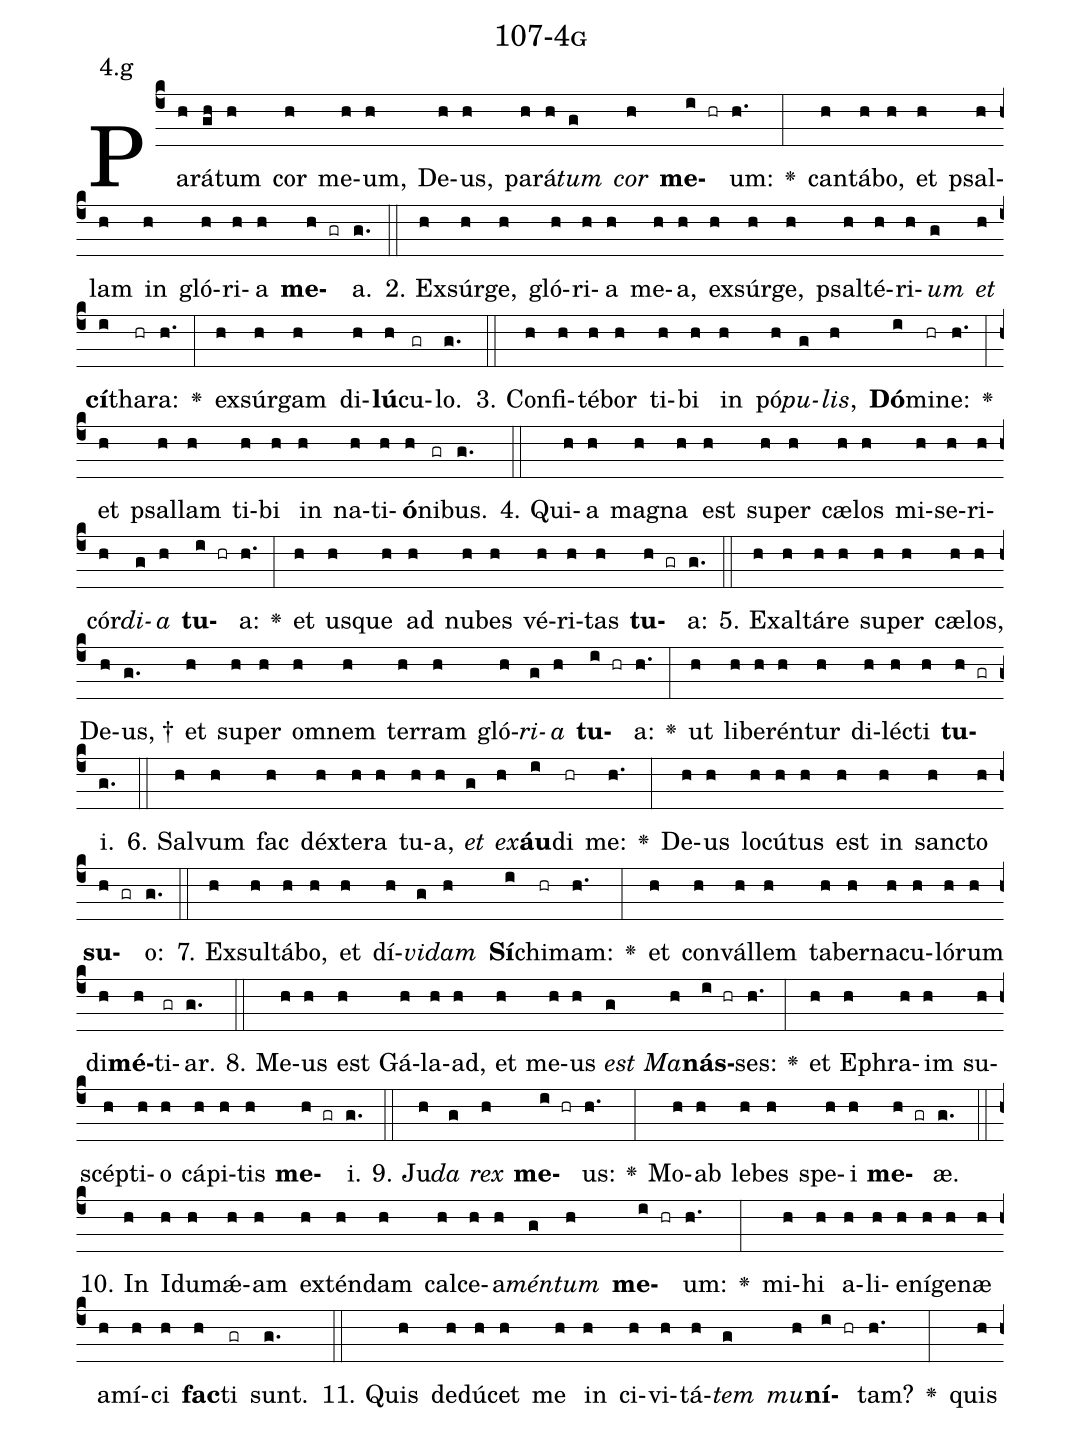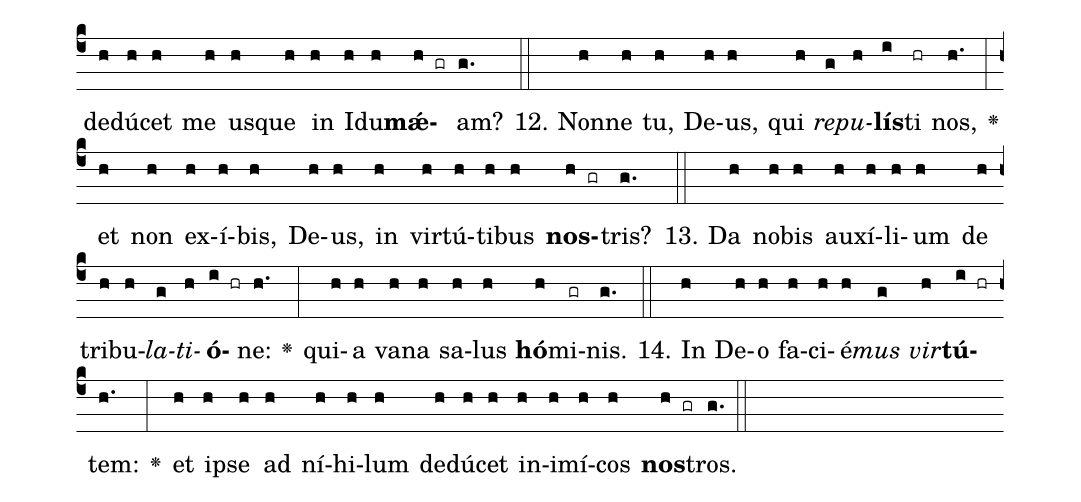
name: 107-4g;
annotation: 4.g;
%%
(c4)Pa(h)rá(gh)tum(h) cor(h) me(h)um,(h) De(h)us,(h) pa(h)rá(h)<i>tum</i>(g) <i>cor</i>(h) <b>me</b>(i hr)um:(h.) <v>\greheightstar</v>(:) can(h)tá(h)bo,(h) et(h) psal(h)lam(h) in(h) gló(h)ri(h)a(h) <b>me</b>(h gr)a.(g.) (::)
2. Ex(h)súr(h)ge,(h) gló(h)ri(h)a(h) me(h)a,(h) ex(h)súr(h)ge,(h) psal(h)té(h)ri(h)<i>um</i>(g) <i>et</i>(h) <b>cí</b>(i)tha(hr)ra:(h.) <v>\greheightstar</v>(:) ex(h)súr(h)gam(h) di(h)<b>lú</b>(h)cu(gr)lo.(g.) (::)
3. Con(h)fi(h)té(h)bor(h) ti(h)bi(h) in(h) pó(h)<i>pu</i>(g)<i>lis</i>,(h) <b>Dó</b>(i)mi(hr)ne:(h.) <v>\greheightstar</v>(:) et(h) psal(h)lam(h) ti(h)bi(h) in(h) na(h)ti(h)<b>ó</b>(h)ni(gr)bus.(g.) (::)
4. Qui(h)a(h) ma(h)gna(h) est(h) su(h)per(h) cæ(h)los(h) mi(h)se(h)ri(h)cór(h)<i>di</i>(g)<i>a</i>(h) <b>tu</b>(i hr)a:(h.) <v>\greheightstar</v>(:) et(h) us(h)que(h) ad(h) nu(h)bes(h) vé(h)ri(h)tas(h) <b>tu</b>(h gr)a:(g.) (::)
5. Ex(h)al(h)tá(h)re(h) su(h)per(h) cæ(h)los,(h) De(h)us, †(g.) et(h) su(h)per(h) om(h)nem(h) ter(h)ram(h) gló(h)<i>ri</i>(g)<i>a</i>(h) <b>tu</b>(i hr)a:(h.) <v>\greheightstar</v>(:) ut(h) li(h)be(h)rén(h)tur(h) di(h)léc(h)ti(h) <b>tu</b>(h gr)i.(g.) (::)
6. Sal(h)vum(h) fac(h) déx(h)te(h)ra(h) tu(h)a,(h) <i>et</i>(g) <i>ex</i>(h)<b>áu</b>(i)di(hr) me:(h.) <v>\greheightstar</v>(:) De(h)us(h) lo(h)cú(h)tus(h) est(h) in(h) sanc(h)to(h) <b>su</b>(h gr)o:(g.) (::)
7. Ex(h)sul(h)tá(h)bo,(h) et(h) dí(h)<i>vi</i>(g)<i>dam</i>(h) <b>Sí</b>(i)chi(hr)mam:(h.) <v>\greheightstar</v>(:) et(h) con(h)vál(h)lem(h) ta(h)ber(h)na(h)cu(h)ló(h)rum(h) di(h)<b>mé</b>(h)ti(gr)ar.(g.) (::)
8. Me(h)us(h) est(h) Gá(h)la(h)ad,(h) et(h) me(h)us(h) <i>est</i>(g) <i>Ma</i>(h)<b>nás</b>(i hr)ses:(h.) <v>\greheightstar</v>(:) et(h) E(h)phra(h)im(h) su(h)scép(h)ti(h)o(h) cá(h)pi(h)tis(h) <b>me</b>(h gr)i.(g.) (::)
9. Ju(h)<i>da</i>(g) <i>rex</i>(h) <b>me</b>(i hr)us:(h.) <v>\greheightstar</v>(:) Mo(h)ab(h) le(h)bes(h) spe(h)i(h) <b>me</b>(h gr)æ.(g.) (::)
10. In(h) I(h)du(h)mǽ(h)am(h) ex(h)tén(h)dam(h) cal(h)ce(h)a(h)<i>mén</i>(g)<i>tum</i>(h) <b>me</b>(i hr)um:(h.) <v>\greheightstar</v>(:) mi(h)hi(h) a(h)li(h)e(h)ní(h)ge(h)næ(h) a(h)mí(h)ci(h) <b>fac</b>(h)ti(gr) sunt.(g.) (::)
11. Quis(h) de(h)dú(h)cet(h) me(h) in(h) ci(h)vi(h)tá(h)<i>tem</i>(g) <i>mu</i>(h)<b>ní</b>(i hr)tam?(h.) <v>\greheightstar</v>(:) quis(h) de(h)dú(h)cet(h) me(h) us(h)que(h) in(h) I(h)du(h)<b>mǽ</b>(h gr)am?(g.) (::)
12. Non(h)ne(h) tu,(h) De(h)us,(h) qui(h) <i>re</i>(g)<i>pu</i>(h)<b>lís</b>(i)ti(hr) nos,(h.) <v>\greheightstar</v>(:) et(h) non(h) ex(h)í(h)bis,(h) De(h)us,(h) in(h) vir(h)tú(h)ti(h)bus(h) <b>nos</b>(h gr)tris?(g.) (::)
13. Da(h) no(h)bis(h) au(h)xí(h)li(h)um(h) de(h) tri(h)bu(h)<i>la</i>(g)<i>ti</i>(h)<b>ó</b>(i hr)ne:(h.) <v>\greheightstar</v>(:) qui(h)a(h) va(h)na(h) sa(h)lus(h) <b>hó</b>(h)mi(gr)nis.(g.) (::)
14. In(h) De(h)o(h) fa(h)ci(h)é(h)<i>mus</i>(g) <i>vir</i>(h)<b>tú</b>(i hr)tem:(h.) <v>\greheightstar</v>(:) et(h) ip(h)se(h) ad(h) ní(h)hi(h)lum(h) de(h)dú(h)cet(h) in(h)i(h)mí(h)cos(h) <b>nos</b>(h gr)tros.(g.) (::)
